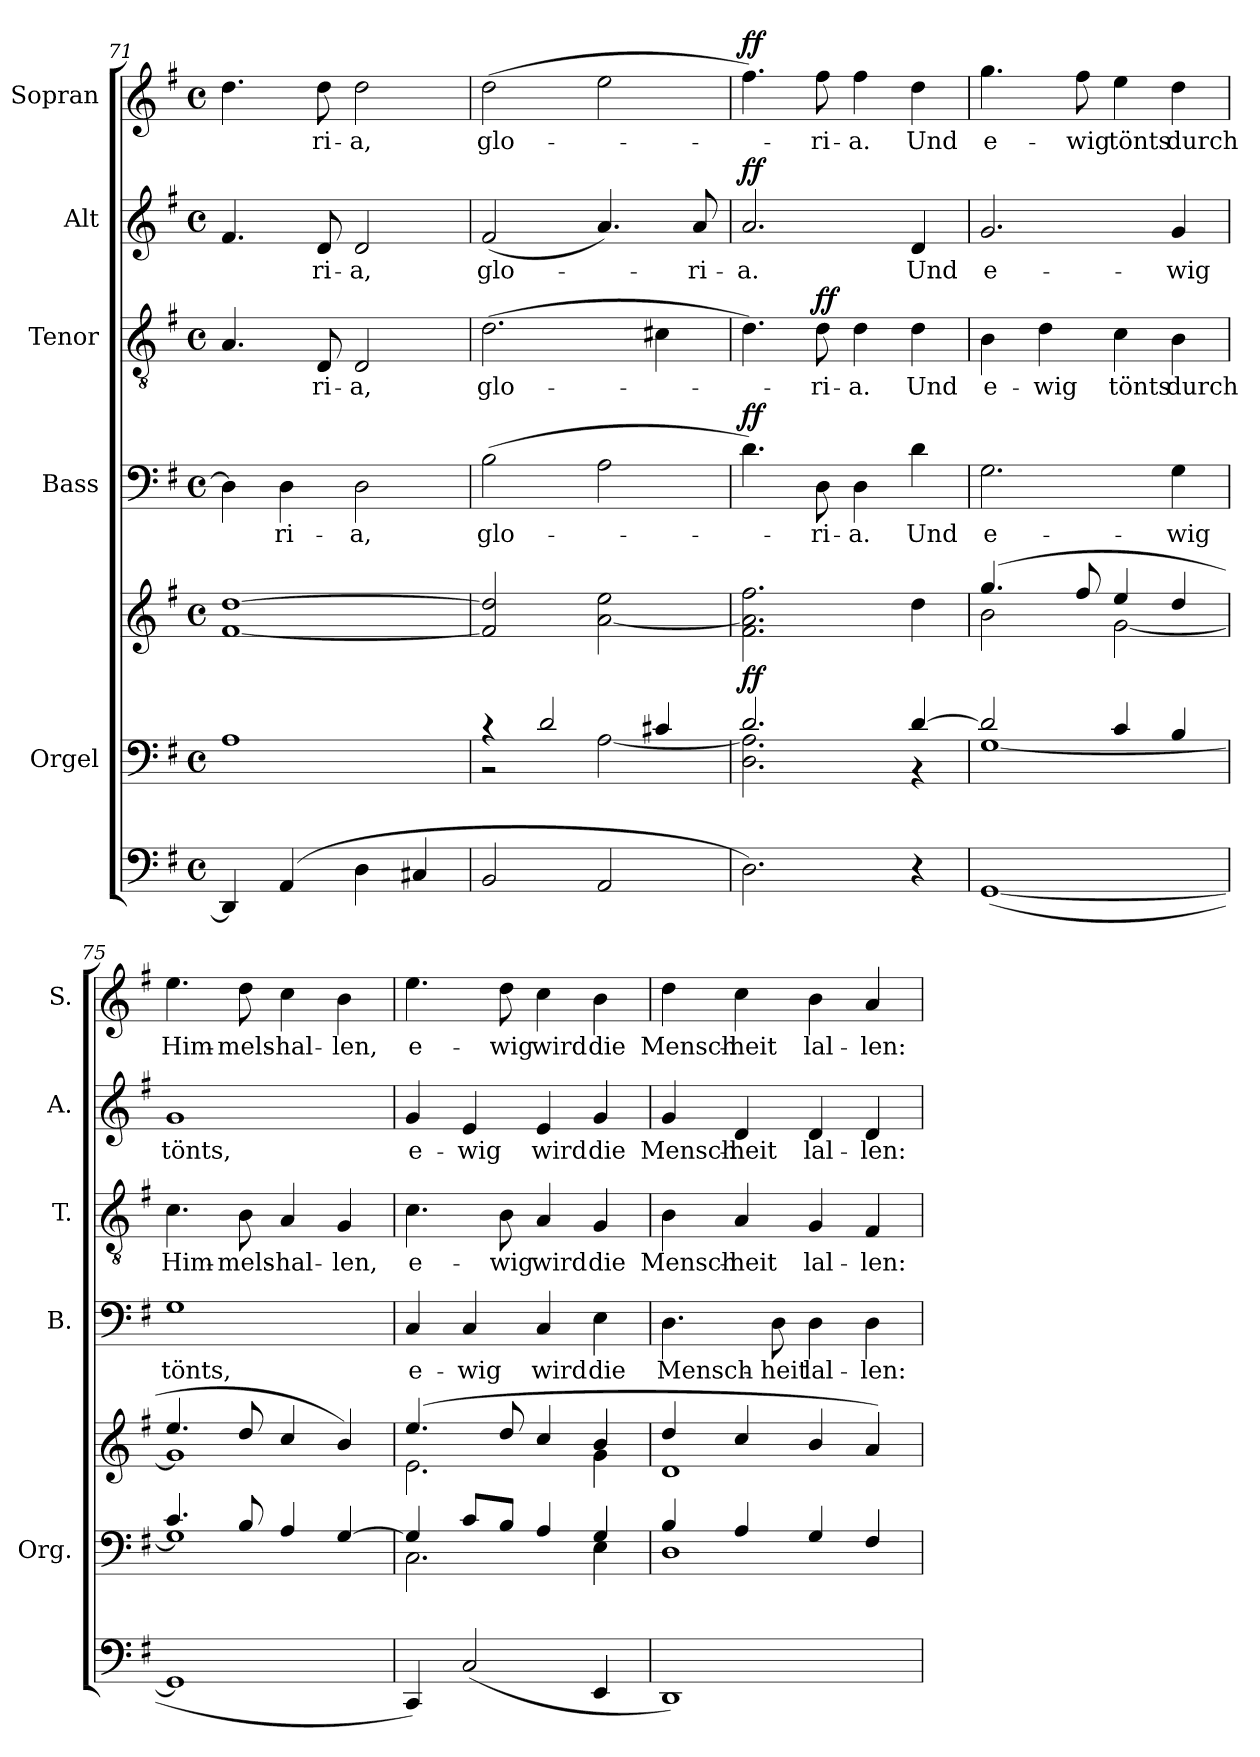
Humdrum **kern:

**kern	**kern	**kern	**dynam	**kern	**text	**dynam	**kern	**text	**dynam	**kern	**text	**dynam	**kern	**text	**dynam
*part6	*part5	*part5	*part5	*part4	*part4	*part4	*part3	*part3	*part3	*part2	*part2	*part2	*part1	*part1	*part1
*staff7	*staff6	*staff5	*staff5/6	*staff4	*staff4	*staff4	*staff3	*staff3	*staff3	*staff2	*staff2	*staff2	*staff1	*staff1	*staff1
*	*I"Orgel	*	*	*I"Bass	*	*	*I"Tenor	*	*	*I"Alt	*	*	*I"Sopran	*	*
*	*I'Org.	*	*	*I'B.	*	*	*I'T.	*	*	*I'A.	*	*	*I'S.	*	*
*clefF4	*clefF4	*clefG2	*	*clefF4	*	*	*clefGv2	*	*	*clefG2	*	*	*clefG2	*	*
*k[f#]	*k[f#]	*k[f#]	*	*k[f#]	*	*	*k[f#]	*	*	*k[f#]	*	*	*k[f#]	*	*
*G:	*G:	*G:	*	*G:	*	*	*G:	*	*	*G:	*	*	*G:	*	*
*M4/4	*M4/4	*M4/4	*	*M4/4	*	*	*M4/4	*	*	*M4/4	*	*	*M4/4	*	*
*met(c)	*met(c)	*met(c)	*	*met(c)	*	*	*met(c)	*	*	*met(c)	*	*	*met(c)	*	*
=71	=71	=71	=71	=71	=71	=71	=71	=71	=71	=71	=71	=71	=71	=71	=71
4DD/]	1A	[1f# [1dd	.	4D\]	.	.	4.A/	.	.	4.f#/	.	.	4.dd\	.	.
!	!	!	!	!	!LO:LY:b	!	!	!	!	!	!	!	!	!	!
(4AA/	.	.	.	4D\	-ri-	.	.	.	.	.	.	.	.	.	.
!	!	!	!	!	!	!	!	!LO:LY:b	!	!	!LO:LY:b	!	!	!LO:LY:b	!
.	.	.	.	.	.	.	8D/	-ri-	.	8d/	-ri-	.	8dd\	-ri-	.
!	!	!	!	!	!LO:LY:b	!	!	!LO:LY:b	!	!	!LO:LY:b	!	!	!LO:LY:b	!
4D\	.	.	.	2D\	-a,	.	2D/	-a,	.	2d/	-a,	.	2dd\	-a,	.
4C#X/	.	.	.	.	.	.	.	.	.	.	.	.	.	.	.
=72	=72	=72	=72	=72	=72	=72	=72	=72	=72	=72	=72	=72	=72	=72	=72
*	*^	*	*	*	*	*	*	*	*	*	*	*	*	*	*
!	!	!	!	!	!	!LO:LY:b	!	!	!LO:LY:b	!	!	!LO:LY:b	!	!	!LO:LY:b	!
2BB/	4rc	2r	2f#/] 2dd/]	.	(>2B\	glo-	.	(>2.d\	glo-	.	(<2f#/	glo-	.	(>2dd\	glo-	.
.	2d/	.	.	.	.	.	.	.	.	.	.	.	.	.	.	.
2AA/	.	[<2A\	[<2a\ 2ee\	.	2A\	.	.	.	.	.	4.a/)	.	.	2ee\	.	.
.	4c#X/	.	.	.	.	.	.	4c#X\	.	.	.	.	.	.	.	.
!	!	!	!	!	!	!	!	!	!	!	!	!LO:LY:b	!	!	!	!
.	.	.	.	.	.	.	.	.	.	.	8a/	-ri-	.	.	.	.
!!LO:PB:g=z
=73	=73	=73	=73	=73	=73	=73	=73	=73	=73	=73	=73	=73	=73	=73	=73	=73
!	!	!	!	!LO:DY:b	!	!	!LO:DY:a	!	!	!	!	!LO:LY:b	!LO:DY:a	!	!	!LO:DY:a
2.D\)	2.d/	2.D\ 2.A\]	2.f#\ 2.a\] 2.ff#\	ff	4.d\)	.	ff	4.d\)	.	.	2.a/	-a.	ff	4.ff#\)	.	ff
!	!	!	!	!	!	!LO:LY:b	!	!	!LO:LY:b	!LO:DY:a	!	!	!	!	!LO:LY:b	!
.	.	.	.	.	8D\	-ri-	.	8d\	-ri-	ff	.	.	.	8ff#\	-ri-	.
!	!	!	!	!	!	!LO:LY:b	!	!	!LO:LY:b	!	!	!	!	!	!LO:LY:b	!
.	.	.	.	.	4D\	-a.	.	4d\	-a.	.	.	.	.	4ff#\	-a.	.
!	!	!	!	!	!	!LO:LY:b	!	!	!LO:LY:b	!	!	!LO:LY:b	!	!	!LO:LY:b	!
4r	[>4d/	4r	4dd\	.	4d\	Und	.	4d\	Und	.	4d/	Und	.	4dd\	Und	.
=74	=74	=74	=74	=74	=74	=74	=74	=74	=74	=74	=74	=74	=74	=74	=74	=74
*	*	*	*^	*	*	*	*	*	*	*	*	*	*	*	*	*
!	!	!	!	!	!	!	!LO:LY:b	!	!	!LO:LY:b	!	!	!LO:LY:b	!	!	!LO:LY:b	!
(<[1GG	2d/]	[<1G	(4.gg/	2b\	.	2.G\	e-	.	4B\	e-	.	2.g/	e-	.	4.gg\	e-	.
!	!	!	!	!	!	!	!	!	!	!LO:LY:b	!	!	!	!	!	!	!
.	.	.	.	.	.	.	.	.	4d\	-wig	.	.	.	.	.	.	.
!	!	!	!	!	!	!	!	!	!	!	!	!	!	!	!	!LO:LY:b	!
.	.	.	8ff#/	.	.	.	.	.	.	.	.	.	.	.	8ff#\	-wig	.
!	!	!	!	!	!	!	!	!	!	!LO:LY:b	!	!	!	!	!	!LO:LY:b	!
.	4c/	.	4ee/	[<2g\	.	.	.	.	4c\	tönts	.	.	.	.	4ee\	tönts	.
!	!	!	!	!	!	!	!LO:LY:b	!	!	!LO:LY:b	!	!	!LO:LY:b	!	!	!LO:LY:b	!
.	4B/	.	4dd/	.	.	4G\	-wig	.	4B\	durch	.	4g/	-wig	.	4dd\	durch	.
=75	=75	=75	=75	=75	=75	=75	=75	=75	=75	=75	=75	=75	=75	=75	=75	=75	=75
!	!	!	!	!	!	!	!LO:LY:b	!	!	!LO:LY:b	!	!	!LO:LY:b	!	!	!LO:LY:b	!
1GG]	4.c/	1G]	4.ee/	1g]	.	1G	tönts,	.	4.c\	Him-	.	1g	tönts,	.	4.ee\	Him-	.
!	!	!	!	!	!	!	!	!	!	!LO:LY:b	!	!	!	!	!	!LO:LY:b	!
.	8B/	.	8dd/	.	.	.	.	.	8B\	-mels-	.	.	.	.	8dd\	-mels-	.
!	!	!	!	!	!	!	!	!	!	!LO:LY:b	!	!	!	!	!	!LO:LY:b	!
.	4A/	.	4cc/	.	.	.	.	.	4A/	-hal-	.	.	.	.	4cc\	-hal-	.
!	!	!	!	!	!	!	!	!	!	!LO:LY:b	!	!	!	!	!	!LO:LY:b	!
.	[>4G/	.	4b/)	.	.	.	.	.	4G/	-len,	.	.	.	.	4b\	-len,	.
=76	=76	=76	=76	=76	=76	=76	=76	=76	=76	=76	=76	=76	=76	=76	=76	=76	=76
!	!	!	!	!	!	!	!LO:LY:b	!	!	!LO:LY:b	!	!	!LO:LY:b	!	!	!LO:LY:b	!
4CC/)	4G/]	2.C\	(4.ee/	2.e\	.	4C/	e-	.	4.c\	e-	.	4g/	e-	.	4.ee\	e-	.
!	!	!	!	!	!	!	!LO:LY:b	!	!	!	!	!	!LO:LY:b	!	!	!	!
(<2C/	8c/L	.	.	.	.	4C/	-wig	.	.	.	.	4e/	-wig	.	.	.	.
!	!	!	!	!	!	!	!	!	!	!LO:LY:b	!	!	!	!	!	!LO:LY:b	!
.	8B/J	.	8dd/	.	.	.	.	.	8B\	-wig	.	.	.	.	8dd\	-wig	.
!	!	!	!	!	!	!	!LO:LY:b	!	!	!LO:LY:b	!	!	!LO:LY:b	!	!	!LO:LY:b	!
.	4A/	.	4cc/	.	.	4C/	wird	.	4A/	wird	.	4e/	wird	.	4cc\	wird	.
!	!	!	!	!	!	!	!LO:LY:b	!	!	!LO:LY:b	!	!	!LO:LY:b	!	!	!LO:LY:b	!
4EE/	4G/	4E\	4b/	4g\	.	4E\	die	.	4G/	die	.	4g/	die	.	4b\	die	.
!!LO:PB:g=z
=77	=77	=77	=77	=77	=77	=77	=77	=77	=77	=77	=77	=77	=77	=77	=77	=77	=77
!	!	!	!	!	!	!	!LO:LY:b	!	!	!LO:LY:b	!	!	!LO:LY:b	!	!	!LO:LY:b	!
1DD)	4B/	1D	4dd/	1d	.	4.D\	Mensch-	.	4B\	Mensch-	.	4g/	Mensch-	.	4dd\	Mensch-	.
!	!	!	!	!	!	!	!	!	!	!LO:LY:b	!	!	!LO:LY:b	!	!	!LO:LY:b	!
.	4A/	.	4cc/	.	.	.	.	.	4A/	-heit	.	4d/	-heit	.	4cc\	-heit	.
!	!	!	!	!	!	!	!LO:LY:b	!	!	!	!	!	!	!	!	!	!
.	.	.	.	.	.	8D\	-heit	.	.	.	.	.	.	.	.	.	.
!	!	!	!	!	!	!	!LO:LY:b	!	!	!LO:LY:b	!	!	!LO:LY:b	!	!	!LO:LY:b	!
.	4G/	.	4b/	.	.	4D\	lal-	.	4G/	lal-	.	4d/	lal-	.	4b\	lal-	.
!	!	!	!	!	!	!	!LO:LY:b	!	!	!LO:LY:b	!	!	!LO:LY:b	!	!	!LO:LY:b	!
.	4F#/	.	4a/)	.	.	4D\	-len:	.	4F#/	-len:	.	4d/	-len:	.	4a/	-len:	.
*	*v	*v	*	*	*	*	*	*	*	*	*	*	*	*	*	*	*
*	*	*v	*v	*	*	*	*	*	*	*	*	*	*	*	*	*
=	=	=	=	=	=	=	=	=	=	=	=	=	=	=	=
*-	*-	*-	*-	*-	*-	*-	*-	*-	*-	*-	*-	*-	*-	*-	*-
